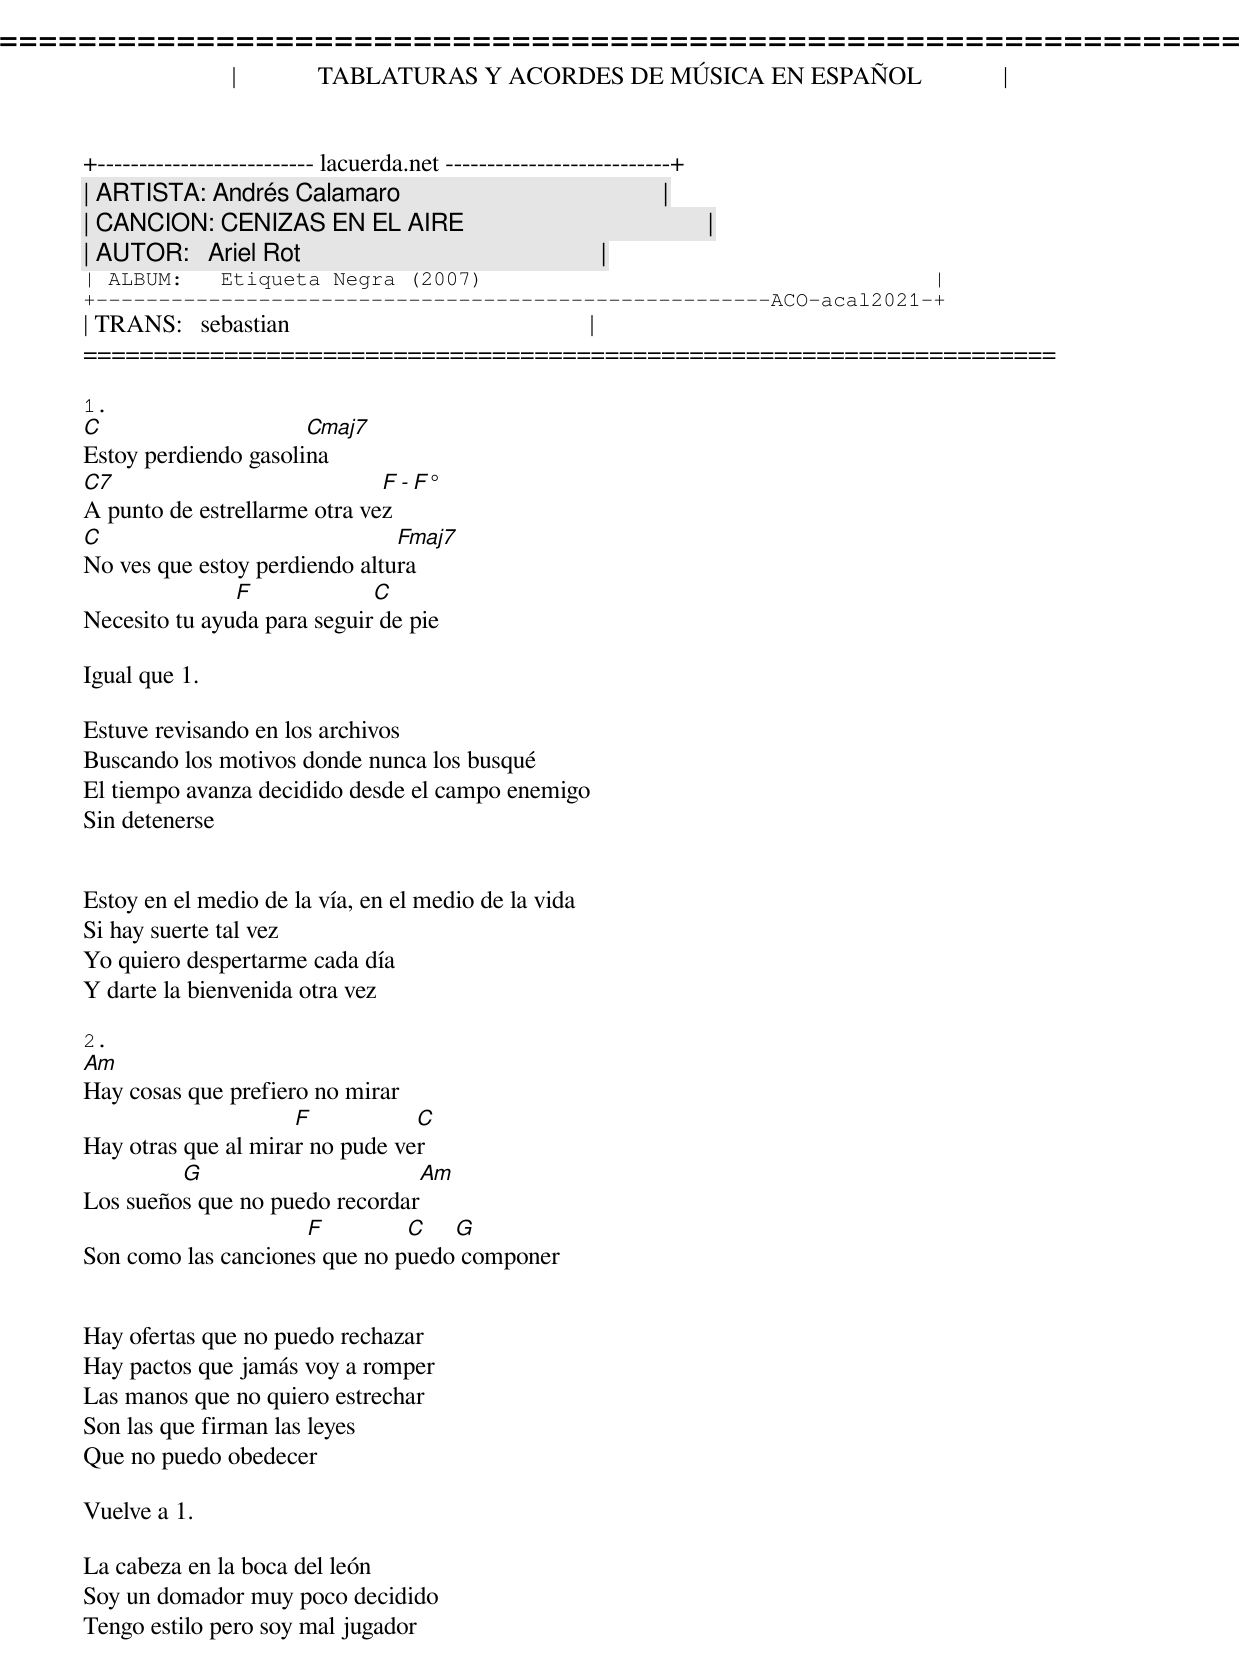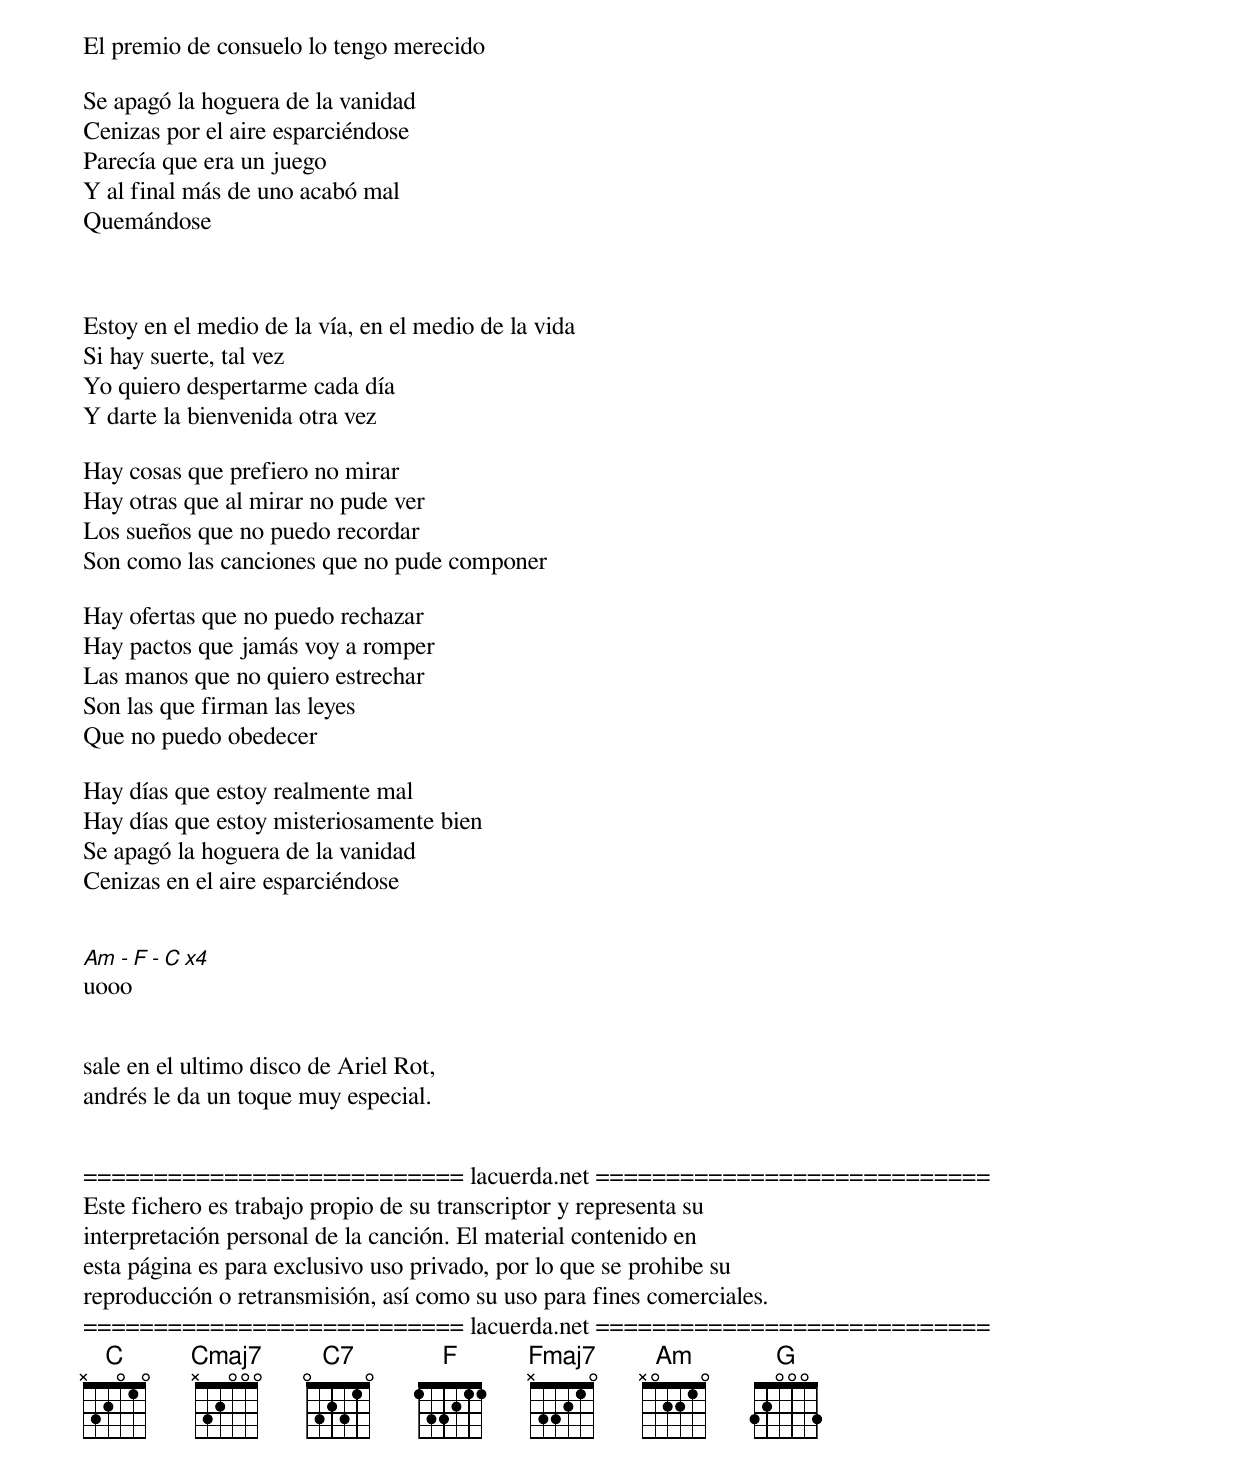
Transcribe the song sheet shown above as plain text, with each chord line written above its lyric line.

=====================================================================
|             TABLATURAS Y ACORDES DE MÚSICA EN ESPAÑOL             |
+-------------------------- lacuerda.net ---------------------------+
| ARTISTA: Andrés Calamaro                                          |
| CANCION: CENIZAS EN EL AIRE                                       |
| AUTOR:   Ariel Rot                                                |
| ALBUM:   Etiqueta Negra (2007)                                    |
+------------------------------------------------------ACO-acal2021-+
| TRANS:   sebastian                                                |
=====================================================================

1.
C                     Cmaj7
Estoy perdiendo gasolina
C7                            F - F°
A punto de estrellarme otra vez
C                              Fmaj7
No ves que estoy perdiendo altura
               F             C
Necesito tu ayuda para seguir de pie

Igual que 1.

Estuve revisando en los archivos
Buscando los motivos donde nunca los busqué
El tiempo avanza decidido desde el campo enemigo
Sin detenerse


Estoy en el medio de la vía, en el medio de la vida
Si hay suerte tal vez
Yo quiero despertarme cada día
Y darte la bienvenida otra vez

2.
Am
Hay cosas que prefiero no mirar
                     F           C
Hay otras que al mirar no pude ver
         G                         Am
Los sueños que no puedo recordar
                     F         C   G
Son como las canciones que no puedo componer


Hay ofertas que no puedo rechazar
Hay pactos que jamás voy a romper
Las manos que no quiero estrechar
Son las que firman las leyes
Que no puedo obedecer

Vuelve a 1.

La cabeza en la boca del león
Soy un domador muy poco decidido
Tengo estilo pero soy mal jugador
El premio de consuelo lo tengo merecido

Se apagó la hoguera de la vanidad
Cenizas por el aire esparciéndose
Parecía que era un juego
Y al final más de uno acabó mal
Quemándose



Estoy en el medio de la vía, en el medio de la vida
Si hay suerte, tal vez
Yo quiero despertarme cada día
Y darte la bienvenida otra vez

Hay cosas que prefiero no mirar
Hay otras que al mirar no pude ver
Los sueños que no puedo recordar
Son como las canciones que no pude componer

Hay ofertas que no puedo rechazar
Hay pactos que jamás voy a romper
Las manos que no quiero estrechar
Son las que firman las leyes
Que no puedo obedecer

Hay días que estoy realmente mal
Hay días que estoy misteriosamente bien
Se apagó la hoguera de la vanidad
Cenizas en el aire esparciéndose


Am -  F - C x4
uooo


sale en el ultimo disco de Ariel Rot,
andrés le da un toque muy especial.


=========================== lacuerda.net ============================
Este fichero es trabajo propio de su transcriptor y representa su
interpretación personal de la canción. El material contenido en
esta página es para exclusivo uso privado, por lo que se prohibe su
reproducción o retransmisión, así como su uso para fines comerciales.
=========================== lacuerda.net ============================
